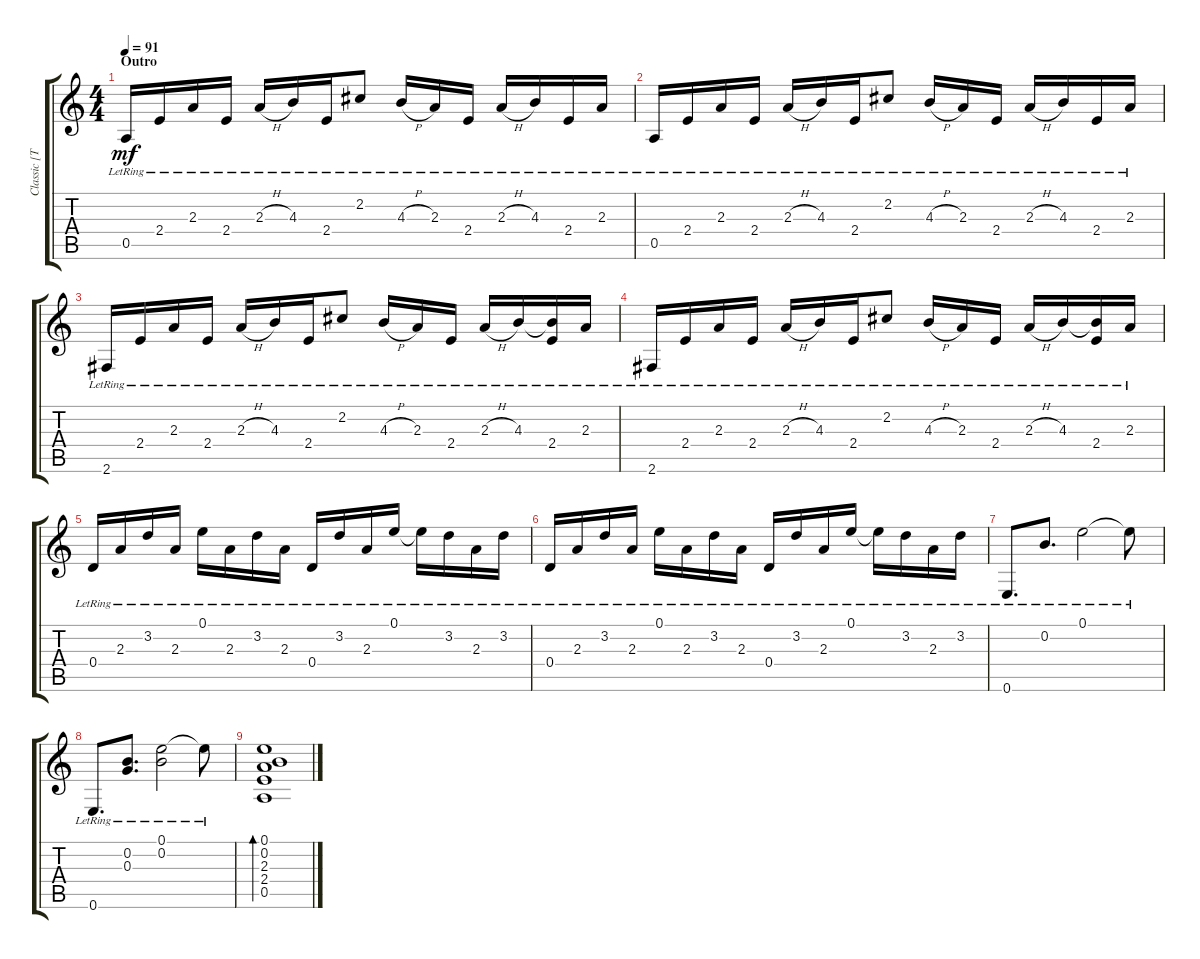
\track ("Classic [Toru]" "Classic [T") {instrument acousticguitarsteel}
\staff {score tabs}
\tuning (E4 B3 G3 D3 A2 E2) {hide}
\ts (4 4)
\section ("" "Outro")
\tempo 91
\clef g2
\ks c
0.5{lr}.16{dy mf} 2.4{lr}.16 2.3{lr}.16 2.4{lr}.16 2.3{h lr}.16 4.3{lr}.16 2.4{lr}.16 2.2{lr}.8 4.3{h lr}.16 2.3{lr}.16 2.4{lr}.16 2.3{h lr}.16 4.3{lr}.16 2.4{lr}.16 2.3{lr}.16 |
0.5{lr}.16 2.4{lr}.16 2.3{lr}.16 2.4{lr}.16 2.3{h lr}.16 4.3{lr}.16 2.4{lr}.16 2.2{lr}.8 4.3{h lr}.16 2.3{lr}.16 2.4{lr}.16 2.3{h lr}.16 4.3{lr}.16 2.4{lr}.16 2.3{lr}.16 |
2.6{lr}.16 2.4{lr}.16 2.3{lr}.16 2.4{lr}.16 2.3{h lr}.16 4.3{lr}.16 2.4{lr}.16 2.2{lr}.8 4.3{h lr}.16 2.3{lr}.16 2.4{lr}.16 2.3{h lr}.16 4.3{lr}.16 (4.3{lr t} 2.4{lr}).16 2.3{lr}.16 |
2.6{lr}.16 2.4{lr}.16 2.3{lr}.16 2.4{lr}.16 2.3{h lr}.16 4.3{lr}.16 2.4{lr}.16 2.2{lr}.8 4.3{h lr}.16 2.3{lr}.16 2.4{lr}.16 2.3{h lr}.16 4.3{lr}.16 (4.3{lr t} 2.4{lr}).16 2.3{lr}.16 |
0.4{lr}.16 2.3{lr}.16 3.2{lr}.16 2.3{lr}.16 0.1{lr}.16 2.3{lr}.16 3.2{lr}.16 2.3{lr}.16 0.4{lr}.16 3.2{lr}.16 2.3{lr}.16 0.1{lr}.16 0.1{lr t}.16 3.2{lr}.16 2.3{lr}.16 3.2{lr}.16 |
0.4{lr}.16 2.3{lr}.16 3.2{lr}.16 2.3{lr}.16 0.1{lr}.16 2.3{lr}.16 3.2{lr}.16 2.3{lr}.16 0.4{lr}.16 3.2{lr}.16 2.3{lr}.16 0.1{lr}.16 0.1{lr t}.16 3.2{lr}.16 2.3{lr}.16 3.2{lr}.16 |
0.6{lr}.8{d} 0.2{lr}.8{d} 0.1{lr}.2 0.1{lr t}.8 |
0.6{lr}.8{d} (0.2 0.3{lr}).8{d} (0.1{lr} 0.2{lr}).2 0.1{lr t}.8 |
(0.1 0.2 2.3 2.4 0.5).1{bd 240}
